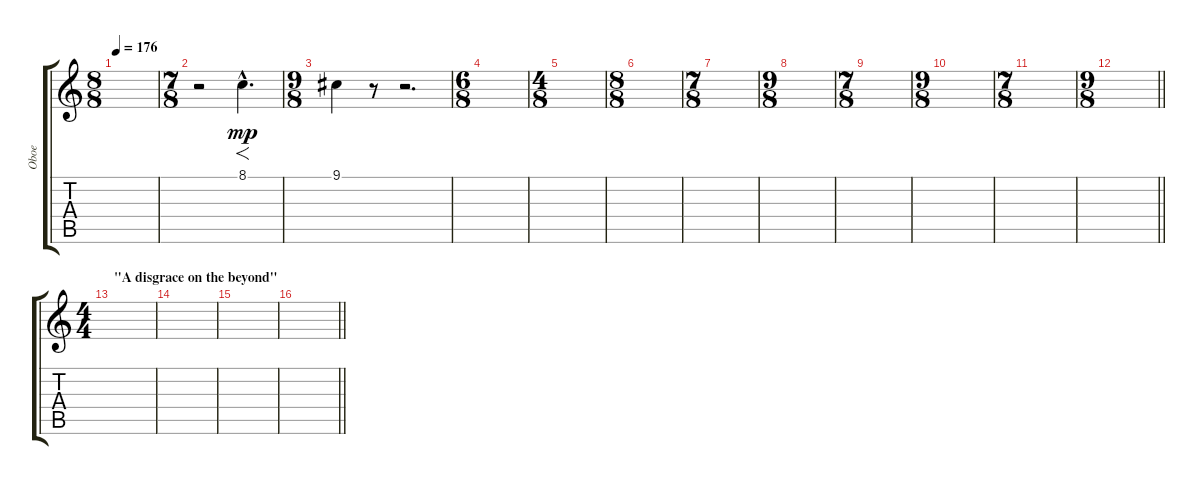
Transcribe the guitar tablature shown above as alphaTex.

\track ("Oboe" "Oboe") {instrument oboe}
\staff {score tabs}
\tuning (E4 B3 G3 D3 A2 E2) {hide}
\ts (8 8)
\tempo 176
\clef g2
\ks c
|
\ts (7 8)
r.2 8.1{hac}.4{f d dy mp} |
\ts (9 8)
9.1.4 r.8 r.2{d} |
\ts (6 8)
|
\ts (4 8)
|
\ts (8 8)
|
\ts (7 8)
|
\ts (9 8)
|
\ts (7 8)
|
\ts (9 8)
|
\ts (7 8)
|
\ts (9 8)
\barLineRight lightlight
|
\ts (4 4)
\section ("" "\"A disgrace on the beyond\"")
|
|
|
\barLineRight lightlight
